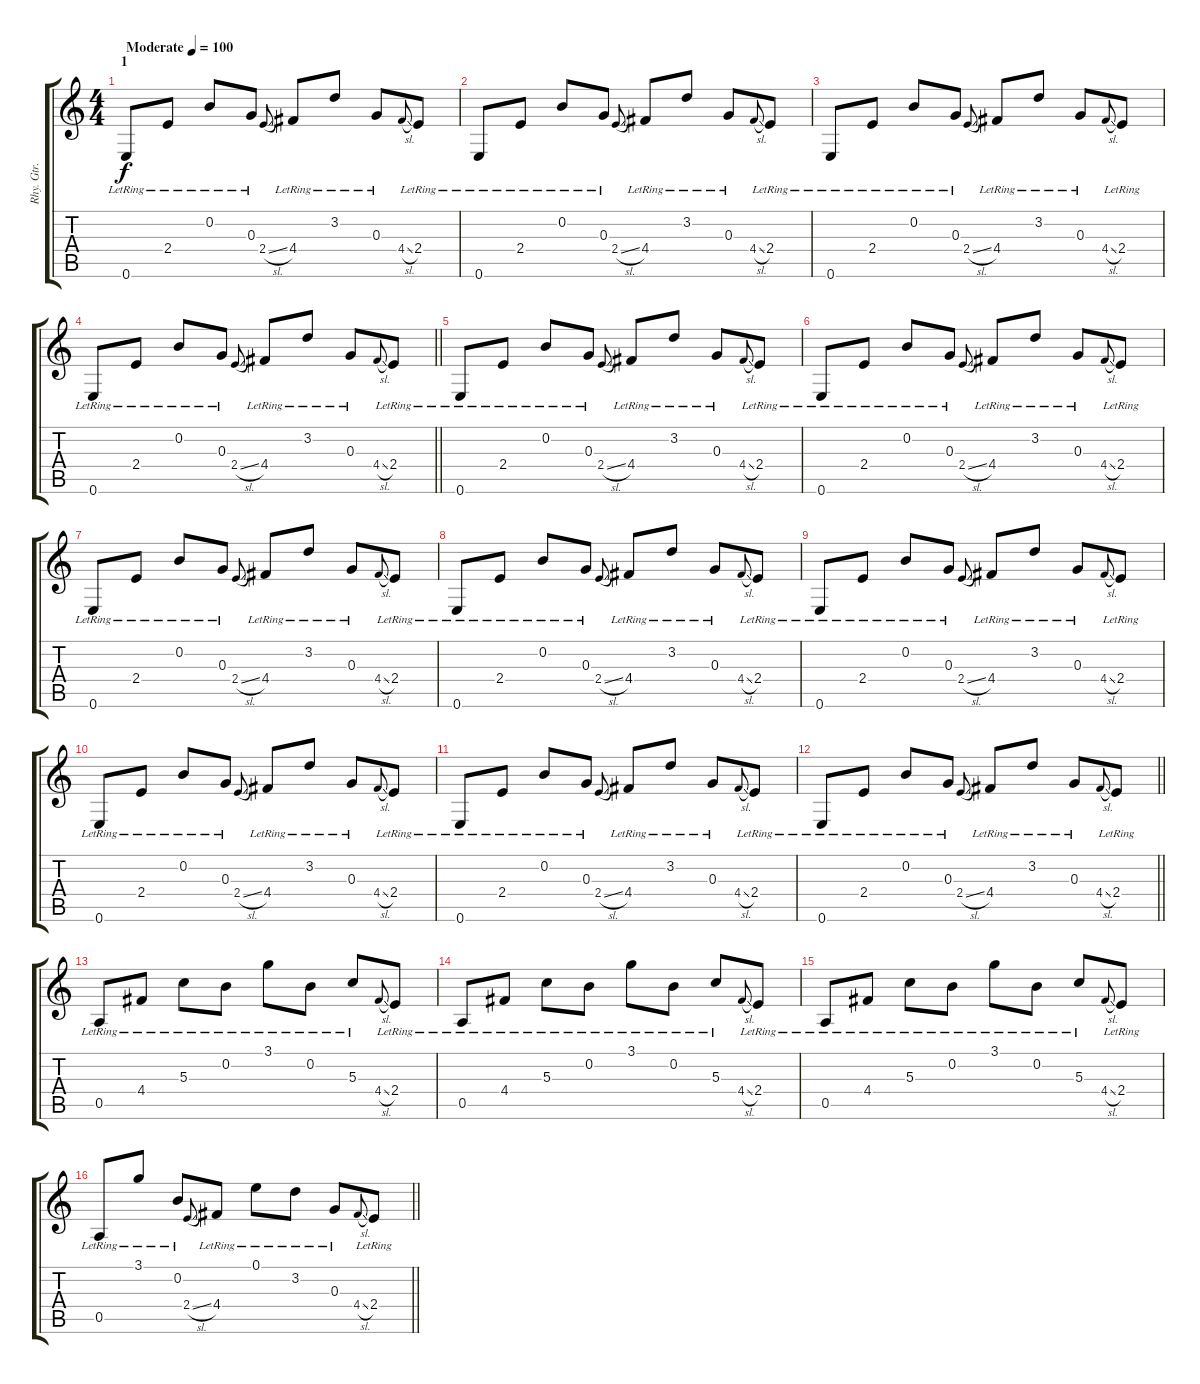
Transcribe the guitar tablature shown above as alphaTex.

\track ("Rhy. Gtr. 2" "Rhy. Gtr. ") {instrument electricguitarclean}
\staff {score tabs}
\tuning (E4 B3 G3 D3 A2 E2) {hide}
\ts (4 4)
\section ("" "1")
\tempo (100 "Moderate")
\clef g2
\ks c
0.6{lr}.8{dy f instrument electricguitarclean} 2.4{lr}.8 0.2{lr}.8 0.3{lr}.8 2.4{sl}.8{gr onbeat} 4.4{lr}.8 3.2{lr}.8 0.3{lr}.8 4.4{sl}.8{gr onbeat} 2.4{lr}.8 |
0.6{lr}.8 2.4{lr}.8 0.2{lr}.8 0.3{lr}.8 2.4{sl}.8{gr onbeat} 4.4{lr}.8 3.2{lr}.8 0.3{lr}.8 4.4{sl}.8{gr onbeat} 2.4{lr}.8 |
0.6{lr}.8 2.4{lr}.8 0.2{lr}.8 0.3{lr}.8 2.4{sl}.8{gr onbeat} 4.4{lr}.8 3.2{lr}.8 0.3{lr}.8 4.4{sl}.8{gr onbeat} 2.4{lr}.8 |
\barLineRight lightlight
0.6{lr}.8 2.4{lr}.8 0.2{lr}.8 0.3{lr}.8 2.4{sl}.8{gr onbeat} 4.4{lr}.8 3.2{lr}.8 0.3{lr}.8 4.4{sl}.8{gr onbeat} 2.4{lr}.8 |
\section ("" "")
0.6{lr}.8 2.4{lr}.8 0.2{lr}.8 0.3{lr}.8 2.4{sl}.8{gr onbeat} 4.4{lr}.8 3.2{lr}.8 0.3{lr}.8 4.4{sl}.8{gr onbeat} 2.4{lr}.8 |
0.6{lr}.8 2.4{lr}.8 0.2{lr}.8 0.3{lr}.8 2.4{sl}.8{gr onbeat} 4.4{lr}.8 3.2{lr}.8 0.3{lr}.8 4.4{sl}.8{gr onbeat} 2.4{lr}.8 |
0.6{lr}.8 2.4{lr}.8 0.2{lr}.8 0.3{lr}.8 2.4{sl}.8{gr onbeat} 4.4{lr}.8 3.2{lr}.8 0.3{lr}.8 4.4{sl}.8{gr onbeat} 2.4{lr}.8 |
0.6{lr}.8 2.4{lr}.8 0.2{lr}.8 0.3{lr}.8 2.4{sl}.8{gr onbeat} 4.4{lr}.8 3.2{lr}.8 0.3{lr}.8 4.4{sl}.8{gr onbeat} 2.4{lr}.8 |
0.6{lr}.8 2.4{lr}.8 0.2{lr}.8 0.3{lr}.8 2.4{sl}.8{gr onbeat} 4.4{lr}.8 3.2{lr}.8 0.3{lr}.8 4.4{sl}.8{gr onbeat} 2.4{lr}.8 |
0.6{lr}.8 2.4{lr}.8 0.2{lr}.8 0.3{lr}.8 2.4{sl}.8{gr onbeat} 4.4{lr}.8 3.2{lr}.8 0.3{lr}.8 4.4{sl}.8{gr onbeat} 2.4{lr}.8 |
0.6{lr}.8 2.4{lr}.8 0.2{lr}.8 0.3{lr}.8 2.4{sl}.8{gr onbeat} 4.4{lr}.8 3.2{lr}.8 0.3{lr}.8 4.4{sl}.8{gr onbeat} 2.4{lr}.8 |
\barLineRight lightlight
0.6{lr}.8 2.4{lr}.8 0.2{lr}.8 0.3{lr}.8 2.4{sl}.8{gr onbeat} 4.4{lr}.8 3.2{lr}.8 0.3{lr}.8 4.4{sl}.8{gr onbeat} 2.4{lr}.8 |
\section ("" "")
0.5{lr}.8 4.4{lr}.8 5.3{lr}.8 0.2{lr}.8 3.1{lr}.8 0.2{lr}.8 5.3{lr}.8 4.4{sl}.8{gr onbeat} 2.4{lr}.8 |
0.5{lr}.8 4.4{lr}.8 5.3{lr}.8 0.2{lr}.8 3.1{lr}.8 0.2{lr}.8 5.3{lr}.8 4.4{sl}.8{gr onbeat} 2.4{lr}.8 |
0.5{lr}.8 4.4{lr}.8 5.3{lr}.8 0.2{lr}.8 3.1{lr}.8 0.2{lr}.8 5.3{lr}.8 4.4{sl}.8{gr onbeat} 2.4{lr}.8 |
\barLineRight lightlight
0.5{lr}.8 3.1{lr}.8 0.2{lr}.8 2.4{sl}.8{gr onbeat} 4.4{lr}.8 0.1{lr}.8 3.2{lr}.8 0.3{lr}.8 4.4{sl}.8{gr onbeat} 2.4{lr}.8
